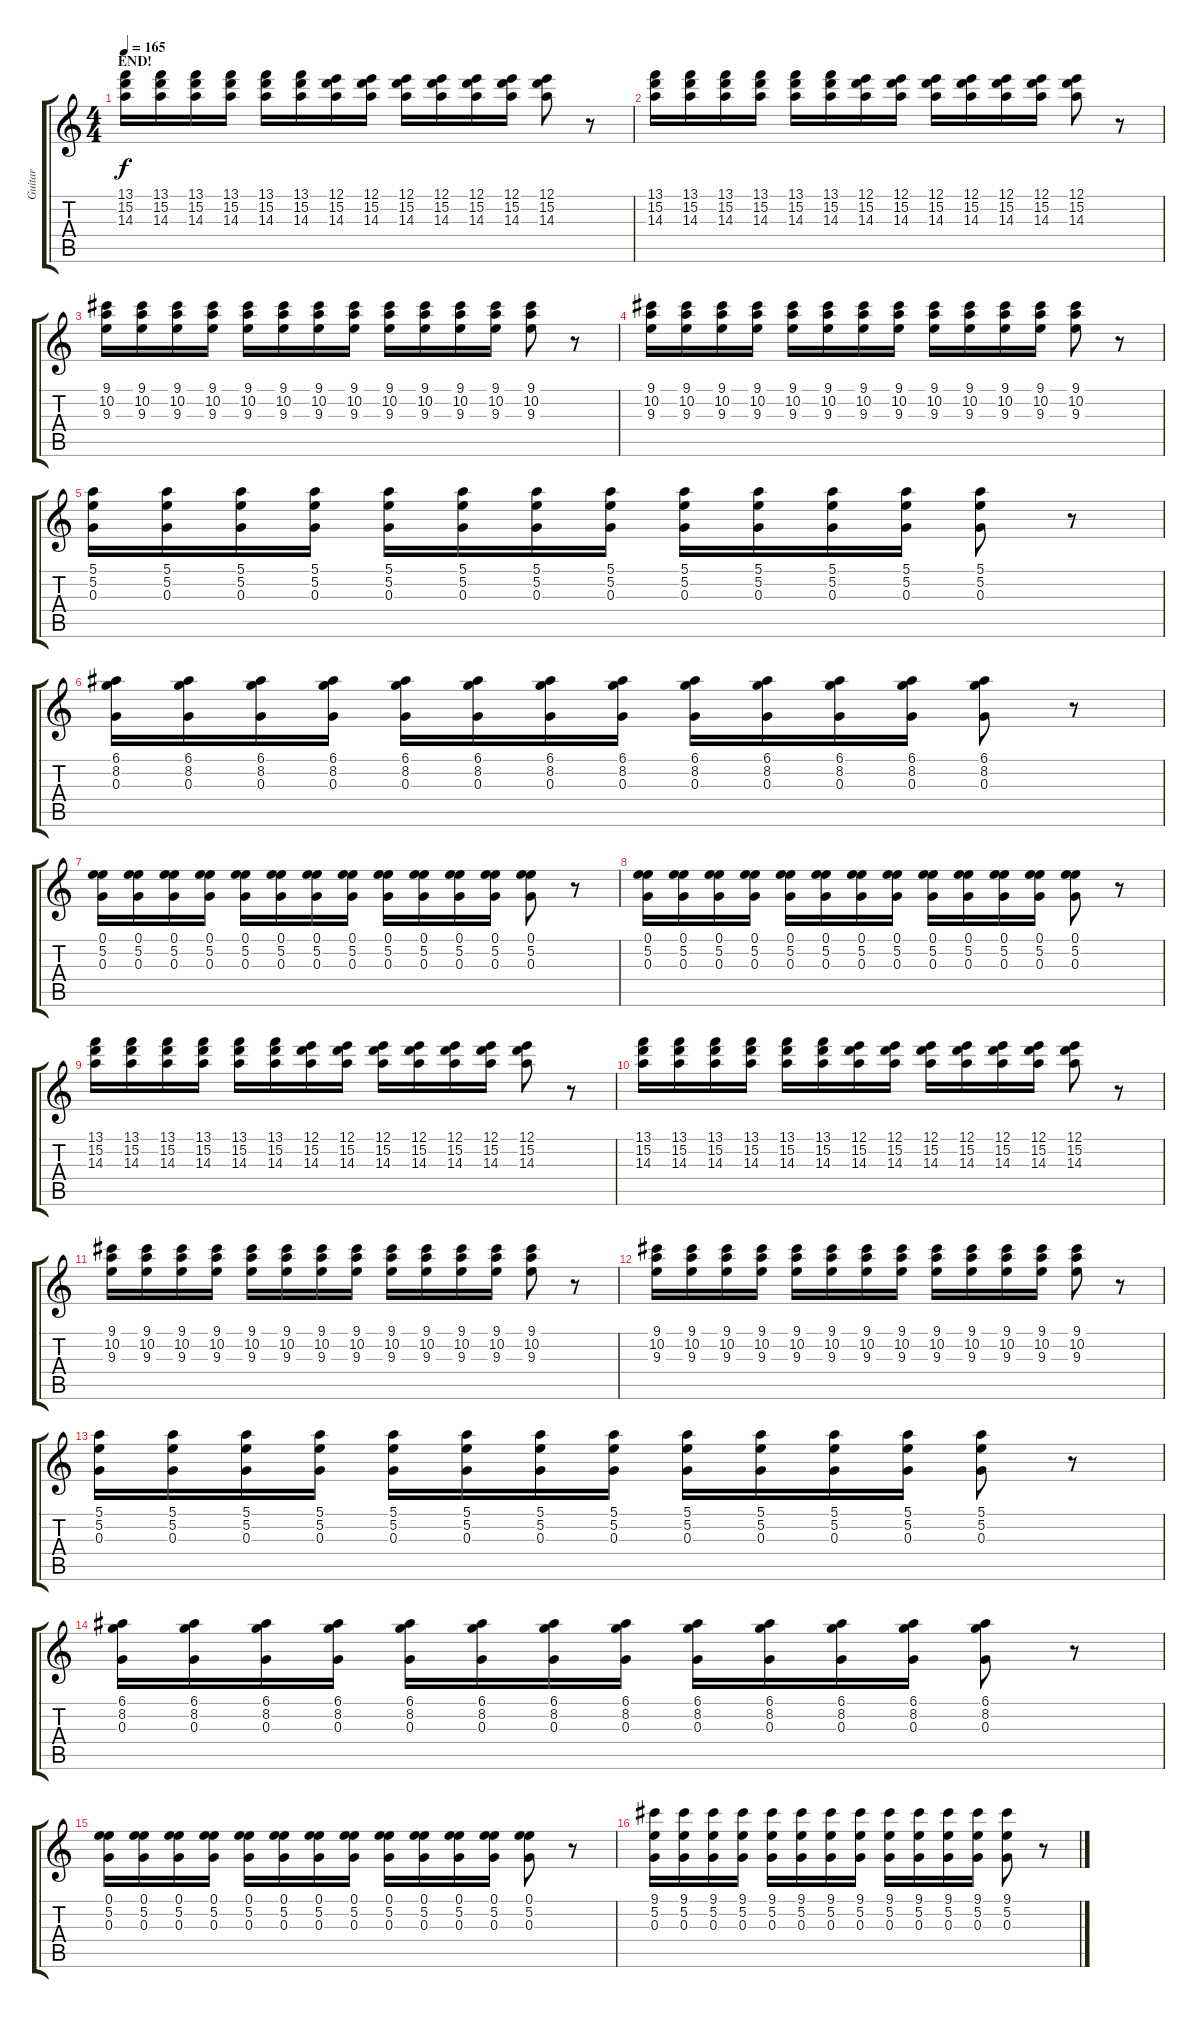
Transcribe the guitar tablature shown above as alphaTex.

\track ("Guitar" "Guitar") {instrument distortionguitar}
\staff {score tabs}
\tuning (E4 B3 G3 D3 A2 E2) {hide}
\ts (4 4)
\section ("" "END!")
\tempo 165
\clef g2
\ks c
(13.1 15.2 14.3).16{dy f volume 13 balance 8} (13.1 15.2 14.3).16 (13.1 15.2 14.3).16 (13.1 15.2 14.3).16 (13.1 15.2 14.3).16 (13.1 15.2 14.3).16 (12.1 15.2 14.3).16 (12.1 15.2 14.3).16 (12.1 15.2 14.3).16 (12.1 15.2 14.3).16 (12.1 15.2 14.3).16 (12.1 15.2 14.3).16 (12.1 15.2 14.3).8 r.8 |
(13.1 15.2 14.3).16 (13.1 15.2 14.3).16 (13.1 15.2 14.3).16 (13.1 15.2 14.3).16 (13.1 15.2 14.3).16 (13.1 15.2 14.3).16 (12.1 15.2 14.3).16 (12.1 15.2 14.3).16 (12.1 15.2 14.3).16 (12.1 15.2 14.3).16 (12.1 15.2 14.3).16 (12.1 15.2 14.3).16 (12.1 15.2 14.3).8 r.8 |
(9.1 10.2 9.3).16 (9.1 10.2 9.3).16 (9.1 10.2 9.3).16 (9.1 10.2 9.3).16 (9.1 10.2 9.3).16 (9.1 10.2 9.3).16 (9.1 10.2 9.3).16 (9.1 10.2 9.3).16 (9.1 10.2 9.3).16 (9.1 10.2 9.3).16 (9.1 10.2 9.3).16 (9.1 10.2 9.3).16 (9.1 10.2 9.3).8 r.8 |
(9.1 10.2 9.3).16 (9.1 10.2 9.3).16 (9.1 10.2 9.3).16 (9.1 10.2 9.3).16 (9.1 10.2 9.3).16 (9.1 10.2 9.3).16 (9.1 10.2 9.3).16 (9.1 10.2 9.3).16 (9.1 10.2 9.3).16 (9.1 10.2 9.3).16 (9.1 10.2 9.3).16 (9.1 10.2 9.3).16 (9.1 10.2 9.3).8 r.8 |
(5.1 5.2 0.3).16 (5.1 5.2 0.3).16 (5.1 5.2 0.3).16 (5.1 5.2 0.3).16 (5.1 5.2 0.3).16 (5.1 5.2 0.3).16 (5.1 5.2 0.3).16 (5.1 5.2 0.3).16 (5.1 5.2 0.3).16 (5.1 5.2 0.3).16 (5.1 5.2 0.3).16 (5.1 5.2 0.3).16 (5.1 5.2 0.3).8 r.8 |
(6.1 8.2 0.3).16 (6.1 8.2 0.3).16 (6.1 8.2 0.3).16 (6.1 8.2 0.3).16 (6.1 8.2 0.3).16 (6.1 8.2 0.3).16 (6.1 8.2 0.3).16 (6.1 8.2 0.3).16 (6.1 8.2 0.3).16 (6.1 8.2 0.3).16 (6.1 8.2 0.3).16 (6.1 8.2 0.3).16 (6.1 8.2 0.3).8 r.8 |
(0.1 5.2 0.3).16 (0.1 5.2 0.3).16 (0.1 5.2 0.3).16 (0.1 5.2 0.3).16 (0.1 5.2 0.3).16 (0.1 5.2 0.3).16 (0.1 5.2 0.3).16 (0.1 5.2 0.3).16 (0.1 5.2 0.3).16 (0.1 5.2 0.3).16 (0.1 5.2 0.3).16 (0.1 5.2 0.3).16 (0.1 5.2 0.3).8 r.8 |
(0.1 5.2 0.3).16 (0.1 5.2 0.3).16 (0.1 5.2 0.3).16 (0.1 5.2 0.3).16 (0.1 5.2 0.3).16 (0.1 5.2 0.3).16 (0.1 5.2 0.3).16 (0.1 5.2 0.3).16 (0.1 5.2 0.3).16 (0.1 5.2 0.3).16 (0.1 5.2 0.3).16 (0.1 5.2 0.3).16 (0.1 5.2 0.3).8 r.8 |
(13.1 15.2 14.3).16 (13.1 15.2 14.3).16 (13.1 15.2 14.3).16 (13.1 15.2 14.3).16 (13.1 15.2 14.3).16 (13.1 15.2 14.3).16 (12.1 15.2 14.3).16 (12.1 15.2 14.3).16 (12.1 15.2 14.3).16 (12.1 15.2 14.3).16 (12.1 15.2 14.3).16 (12.1 15.2 14.3).16 (12.1 15.2 14.3).8 r.8 |
(13.1 15.2 14.3).16 (13.1 15.2 14.3).16 (13.1 15.2 14.3).16 (13.1 15.2 14.3).16 (13.1 15.2 14.3).16 (13.1 15.2 14.3).16 (12.1 15.2 14.3).16 (12.1 15.2 14.3).16 (12.1 15.2 14.3).16 (12.1 15.2 14.3).16 (12.1 15.2 14.3).16 (12.1 15.2 14.3).16 (12.1 15.2 14.3).8 r.8 |
(9.1 10.2 9.3).16 (9.1 10.2 9.3).16 (9.1 10.2 9.3).16 (9.1 10.2 9.3).16 (9.1 10.2 9.3).16 (9.1 10.2 9.3).16 (9.1 10.2 9.3).16 (9.1 10.2 9.3).16 (9.1 10.2 9.3).16 (9.1 10.2 9.3).16 (9.1 10.2 9.3).16 (9.1 10.2 9.3).16 (9.1 10.2 9.3).8 r.8 |
(9.1 10.2 9.3).16 (9.1 10.2 9.3).16 (9.1 10.2 9.3).16 (9.1 10.2 9.3).16 (9.1 10.2 9.3).16 (9.1 10.2 9.3).16 (9.1 10.2 9.3).16 (9.1 10.2 9.3).16 (9.1 10.2 9.3).16 (9.1 10.2 9.3).16 (9.1 10.2 9.3).16 (9.1 10.2 9.3).16 (9.1 10.2 9.3).8 r.8 |
(5.1 5.2 0.3).16 (5.1 5.2 0.3).16 (5.1 5.2 0.3).16 (5.1 5.2 0.3).16 (5.1 5.2 0.3).16 (5.1 5.2 0.3).16 (5.1 5.2 0.3).16 (5.1 5.2 0.3).16 (5.1 5.2 0.3).16 (5.1 5.2 0.3).16 (5.1 5.2 0.3).16 (5.1 5.2 0.3).16 (5.1 5.2 0.3).8 r.8 |
(6.1 8.2 0.3).16 (6.1 8.2 0.3).16 (6.1 8.2 0.3).16 (6.1 8.2 0.3).16 (6.1 8.2 0.3).16 (6.1 8.2 0.3).16 (6.1 8.2 0.3).16 (6.1 8.2 0.3).16 (6.1 8.2 0.3).16 (6.1 8.2 0.3).16 (6.1 8.2 0.3).16 (6.1 8.2 0.3).16 (6.1 8.2 0.3).8 r.8 |
(0.1 5.2 0.3).16 (0.1 5.2 0.3).16 (0.1 5.2 0.3).16 (0.1 5.2 0.3).16 (0.1 5.2 0.3).16 (0.1 5.2 0.3).16 (0.1 5.2 0.3).16 (0.1 5.2 0.3).16 (0.1 5.2 0.3).16 (0.1 5.2 0.3).16 (0.1 5.2 0.3).16 (0.1 5.2 0.3).16 (0.1 5.2 0.3).8 r.8 |
(9.1 5.2 0.3).16 (9.1 5.2 0.3).16 (9.1 5.2 0.3).16 (9.1 5.2 0.3).16 (9.1 5.2 0.3).16 (9.1 5.2 0.3).16 (9.1 5.2 0.3).16 (9.1 5.2 0.3).16 (9.1 5.2 0.3).16 (9.1 5.2 0.3).16 (9.1 5.2 0.3).16 (9.1 5.2 0.3).16 (9.1 5.2 0.3).8 r.8
